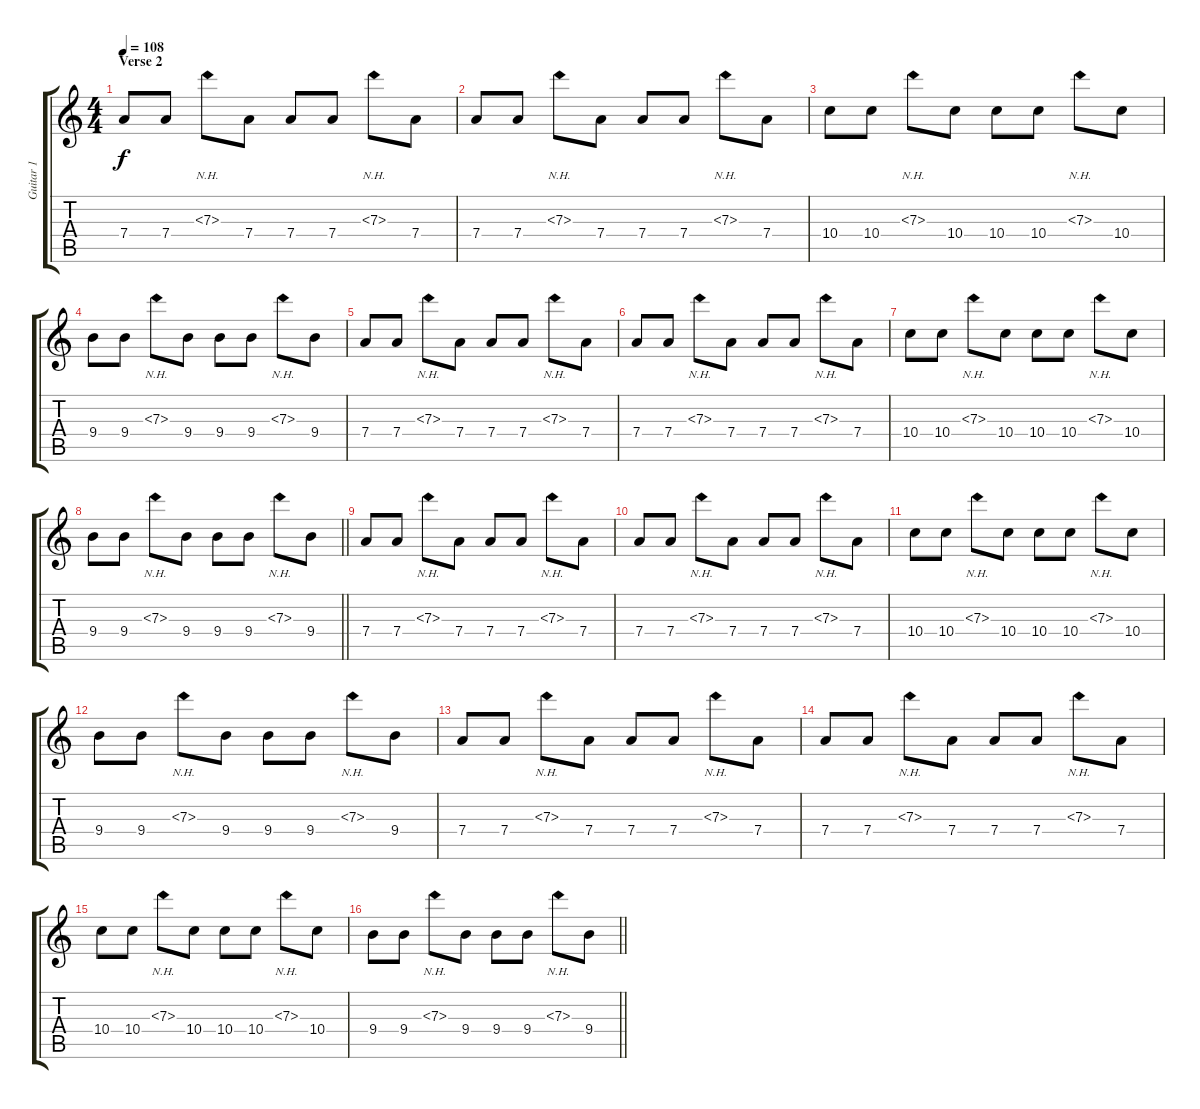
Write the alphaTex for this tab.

\track ("Guitar 1" "Guitar 1") {instrument electricguitarjazz}
\staff {score tabs}
\tuning (E4 B3 G3 D3 A2 E2) {hide}
\ts (4 4)
\section ("" "Verse 2")
\tempo 108
\clef g2
\ks c
7.4.8{dy f} 7.4.8 7.3{nh}.8 7.4.8 7.4.8 7.4.8 7.3{nh}.8 7.4.8 |
7.4.8 7.4.8 7.3{nh}.8 7.4.8 7.4.8 7.4.8 7.3{nh}.8 7.4.8 |
10.4.8 10.4.8 7.3{nh}.8 10.4.8 10.4.8 10.4.8 7.3{nh}.8 10.4.8 |
9.4.8 9.4.8 7.3{nh}.8 9.4.8 9.4.8 9.4.8 7.3{nh}.8 9.4.8 |
7.4.8 7.4.8 7.3{nh}.8 7.4.8 7.4.8 7.4.8 7.3{nh}.8 7.4.8 |
7.4.8 7.4.8 7.3{nh}.8 7.4.8 7.4.8 7.4.8 7.3{nh}.8 7.4.8 |
10.4.8 10.4.8 7.3{nh}.8 10.4.8 10.4.8 10.4.8 7.3{nh}.8 10.4.8 |
\barLineRight lightlight
9.4.8 9.4.8 7.3{nh}.8 9.4.8 9.4.8 9.4.8 7.3{nh}.8 9.4.8 |
7.4.8 7.4.8 7.3{nh}.8 7.4.8 7.4.8 7.4.8 7.3{nh}.8 7.4.8 |
7.4.8 7.4.8 7.3{nh}.8 7.4.8 7.4.8 7.4.8 7.3{nh}.8 7.4.8 |
10.4.8 10.4.8 7.3{nh}.8 10.4.8 10.4.8 10.4.8 7.3{nh}.8 10.4.8 |
9.4.8 9.4.8 7.3{nh}.8 9.4.8 9.4.8 9.4.8 7.3{nh}.8 9.4.8 |
7.4.8 7.4.8 7.3{nh}.8 7.4.8 7.4.8 7.4.8 7.3{nh}.8 7.4.8 |
7.4.8 7.4.8 7.3{nh}.8 7.4.8 7.4.8 7.4.8 7.3{nh}.8 7.4.8 |
10.4.8 10.4.8 7.3{nh}.8 10.4.8 10.4.8 10.4.8 7.3{nh}.8 10.4.8 |
\barLineRight lightlight
9.4.8 9.4.8 7.3{nh}.8 9.4.8 9.4.8 9.4.8 7.3{nh}.8 9.4.8
